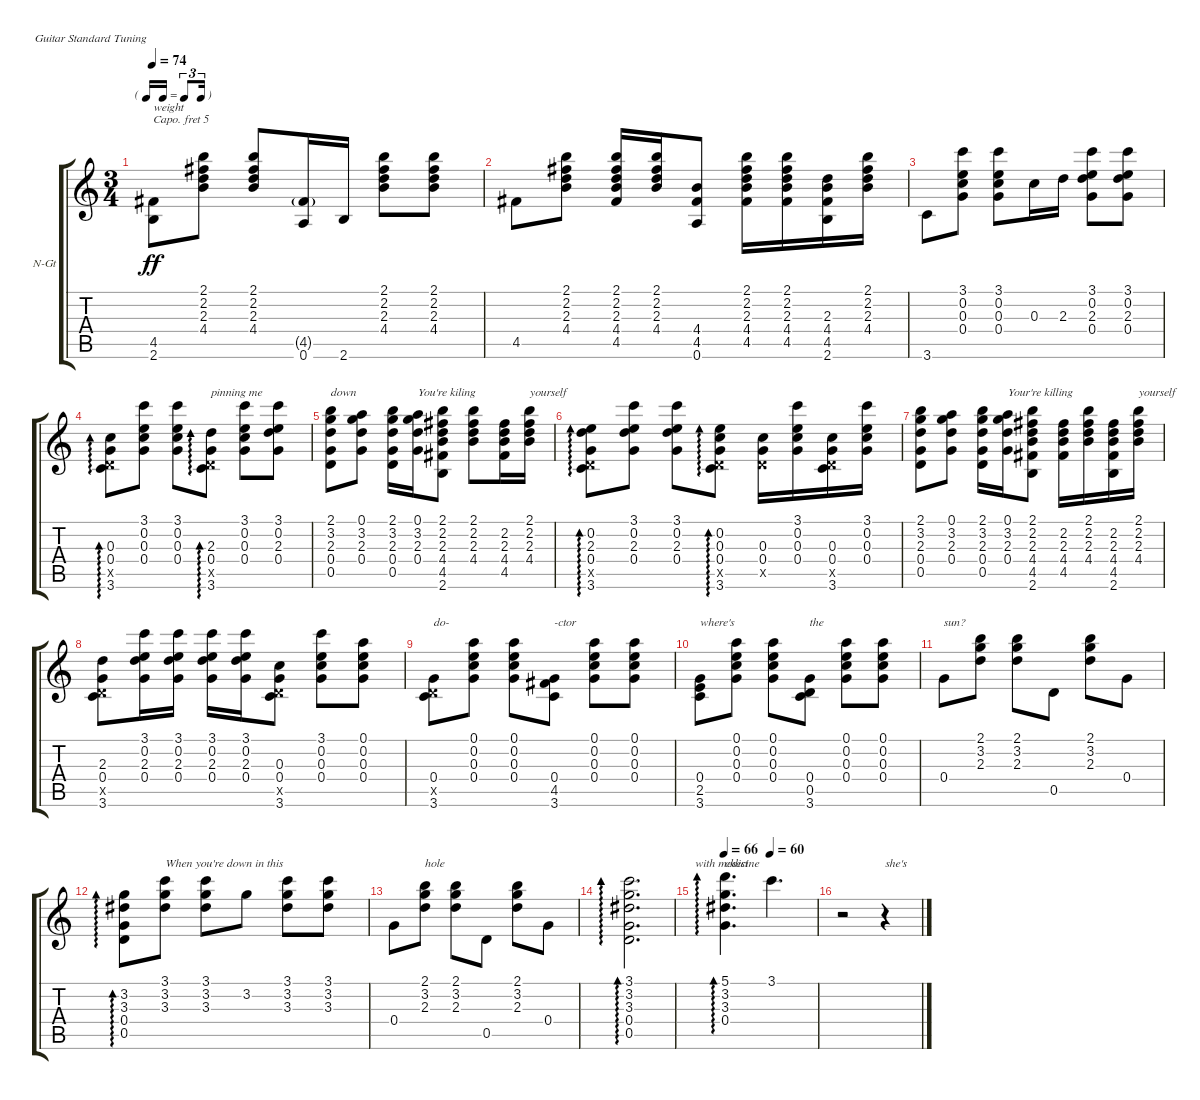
\defaultSystemsLayout 4
\bracketExtendMode groupsimilarinstruments
\firstSystemTrackNameOrientation horizontal
\otherSystemsTrackNameOrientation horizontal
\track ("Nylon Guitar" "N-Gt") {instrument acousticguitarnylon}
\staff {score tabs}
\capo 5
\tuning (E4 B3 G3 D3 A2 E2)
\ts (3 4)
\tf triplet16th
\tempo 74
\clef g2
\scale
0.930643
\ks c
(2.6 4.5).8{txt "weight" dy ff} (2.1 2.2 2.3 4.4).8 (2.1 2.2 2.3 4.4).8 (4.5{g} 0.6).16 2.6.16 (2.1 2.2 2.3 4.4).8 (2.3 2.2 2.1 4.4).8 |
\scale
0.930643 4.5.8 (2.1 2.2 2.3 4.4).8 (2.3 4.4 4.5 2.1 2.2).16 (4.4 2.3 2.2 2.1).16 (0.6 4.5 4.4).8 (2.1 2.2 2.3 4.4 4.5).16 (2.3 2.2 2.1 4.4 4.5).16 (2.6 4.5 4.4 2.3).16 (2.1 2.2 2.3 4.4).16 |
\scale
1.11728 3.6.8 (3.1 0.2 0.3 0.4).8 (0.3 0.2 3.1 0.4).8 0.3.16 2.3.16 (3.1 2.3 0.2 0.4).8 (2.3 3.1 0.2 0.4).8 |
\scale
0.960908 (3.6 0.5{x} 0.4 0.3).8{ad 0} (3.1 0.2 0.3 0.4).8 (0.3 0.2 3.1 0.4).8 (3.6 0.5{x} 0.4 2.3).8{ad 0 txt "pinning me"} (3.1 0.2 0.3 0.4).8 (2.3 0.2 3.1 0.4).8 |
\scale
0.960908 (2.1 3.2 2.3 0.4 0.5).8{txt "down"} (0.1 3.2 2.3 0.4).8 (2.1 3.2 2.3 0.4 0.5).16 (0.1 3.2 2.3 0.4).16{txt "You're kiling"} (2.6 4.5 4.4 2.3 2.2 2.1).8 (4.4 2.3 2.2 2.1).8 (2.2 2.3 4.4 4.5).16 (2.1 2.2 2.3 4.4).16{txt "yourself"} |
\scale
0.960908 (3.6 0.5{x} 0.4 2.3 0.2).8{ad 0} (2.3 0.2 3.1 0.4).8 (3.1 2.3 0.2 0.4).8 (3.6 0.4 0.3 0.5{x} 0.2).8{ad 0} (0.3 0.5{x} 0.4).16 (3.1 0.2 0.3 0.4).16 (0.3 3.6 0.5{x} 0.4).16 (3.1 0.2 0.3 0.4).16 |
\scale
1.11728 (2.1 3.2 2.3 0.4 0.5).8 (0.1 3.2 2.3 0.4).8 (2.1 3.2 2.3 0.4 0.5).16 (0.1 3.2 2.3 0.4).16{txt "Your're killing"} (2.6 4.5 4.4 2.3 2.2 2.1).8 (4.4 2.3 2.2 4.5).16 (2.1 2.2 2.3 4.4).16 (2.2 2.3 4.4 4.5 2.6).16 (2.1 2.2 2.3 4.4).16{txt "yourself"} |
\scale
0.960908 (3.6 0.5{x} 0.4 2.3).8 (0.4 2.3 0.2 3.1).16 (0.4 2.3 3.1 0.2).16 (3.1 0.2 2.3 0.4).16 (0.4 2.3 3.1 0.2).16 (3.6 0.5{x} 0.4 0.3).8 (3.1 0.2 0.3 0.4).8 (0.1 0.2 0.3 0.4).8 |
\scale
0.960908 (3.6 0.5{x} 0.4).8{txt "do-"} (0.1 0.2 0.3 0.4).8 (0.4 0.3 0.2 0.1).8 (3.6 4.5 0.4).8{txt "-ctor"} (0.4 0.3 0.2 0.1).8 (0.2 0.1 0.3 0.4).8 |
\scale
0.960908 (3.6 2.5 0.4).8{txt "where's"} (0.3 0.2 0.1 0.4).8 (0.1 0.2 0.3 0.4).8 (3.6 0.5 0.4).8{txt "the"} (0.4 0.3 0.2 0.1).8 (0.1 0.2 0.3 0.4).8 |
\scale
1.11728 0.4.8{txt "sun?"} (2.1 3.2 2.3).8 (2.1 3.2 2.3).8 0.5.8 (2.1 3.2 2.3).8 0.4.8 |
\scale
0.960908 (0.4 0.5 3.3 3.2).8{ad 0} (3.1 3.2 3.3).8{txt "When you're down in this"} (3.1 3.2 3.3).8 3.2.8 (3.1 3.2 3.3).8 (3.3 3.2 3.1).8 |
\scale
0.960908 0.4.8 (2.1 3.2 2.3).8{txt "hole"} (2.1 3.2 2.3).8 0.5.8 (2.1 3.2 2.3).8 0.4.8 |
\scale
0.960908 (0.4 3.3 3.2 0.5 3.1).2{d ad 0 txt "                      with medicine"} |
\tempo 66
\tempo (60 0.5)
\scale
1.07818 (0.4 3.3 3.2 5.1).4{d ad 0 txt "chest"} 3.1.4{d} |
\scale
0.960908 r.2 r.4{txt "she's"}
